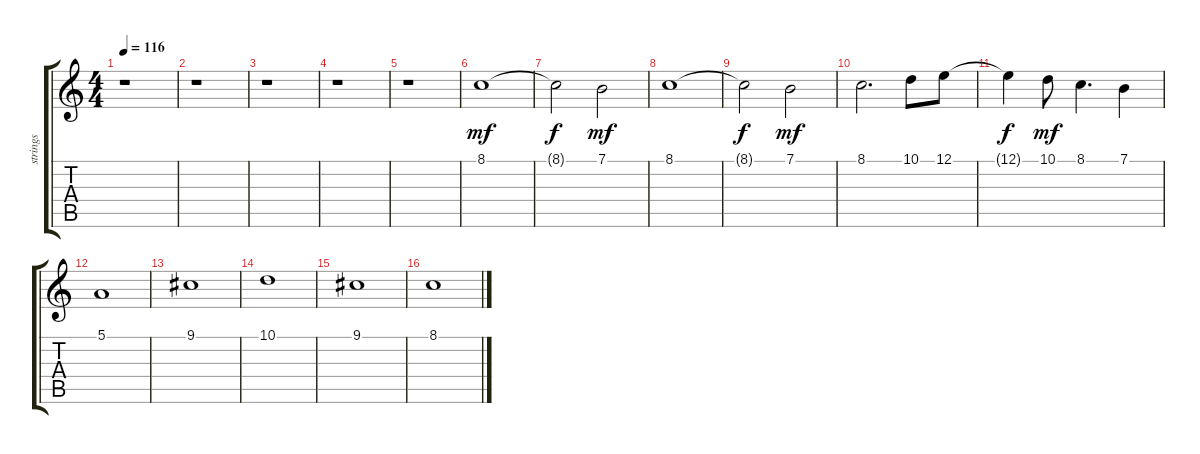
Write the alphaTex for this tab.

\track ("strings" "strings") {instrument stringensemble1}
\staff {score tabs}
\tuning (E4 B3 G3 D3 A2 E2) {hide}
\ts (4 4)
\tempo 116
\clef g2
\ks c
r.1{dy f} |
r.1 |
r.1 |
r.1 |
r.1 |
8.1.1{dy mf} |
8.1{t}.2{dy f} 7.1.2{dy mf} |
8.1.1 |
8.1{t}.2{dy f} 7.1.2{dy mf} |
8.1.2{d} 10.1.8 12.1.8 |
12.1{t}.4{dy f} 10.1.8{dy mf} 8.1.4{d} 7.1.4 |
5.1.1 |
9.1.1 |
10.1.1 |
9.1.1 |
8.1.1
